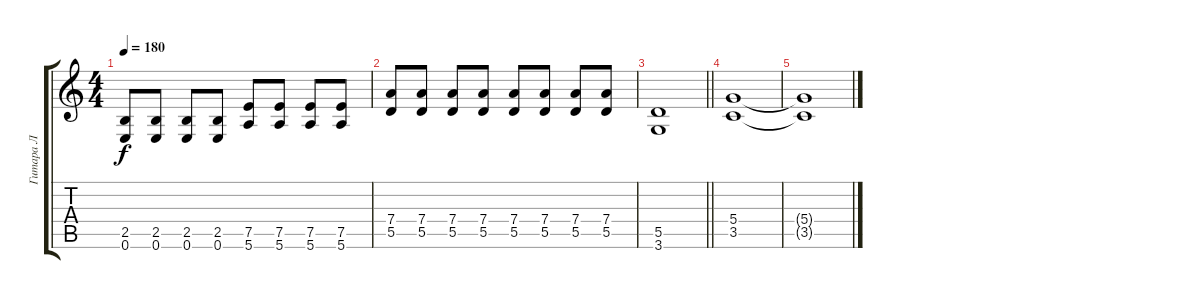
\track ("Гитара Л" "Гитара Л") {instrument distortionguitar}
\staff {score tabs}
\tuning (E4 B3 G3 D3 A2 E2) {hide}
\ts (4 4)
\tempo 180
\clef g2
\ks c
(2.5 0.6).8{dy f} (2.5 0.6).8 (2.5 0.6).8 (2.5 0.6).8 (7.5 5.6).8 (7.5 5.6).8 (7.5 5.6).8 (7.5 5.6).8 |
(7.4 5.5).8 (7.4 5.5).8 (7.4 5.5).8 (7.4 5.5).8 (7.4 5.5).8 (7.4 5.5).8 (7.4 5.5).8 (7.4 5.5).8 |
\barLineRight lightlight
(5.5 3.6).1 |
(5.4 3.5).1 |
(5.4{t} 3.5{t}).1
